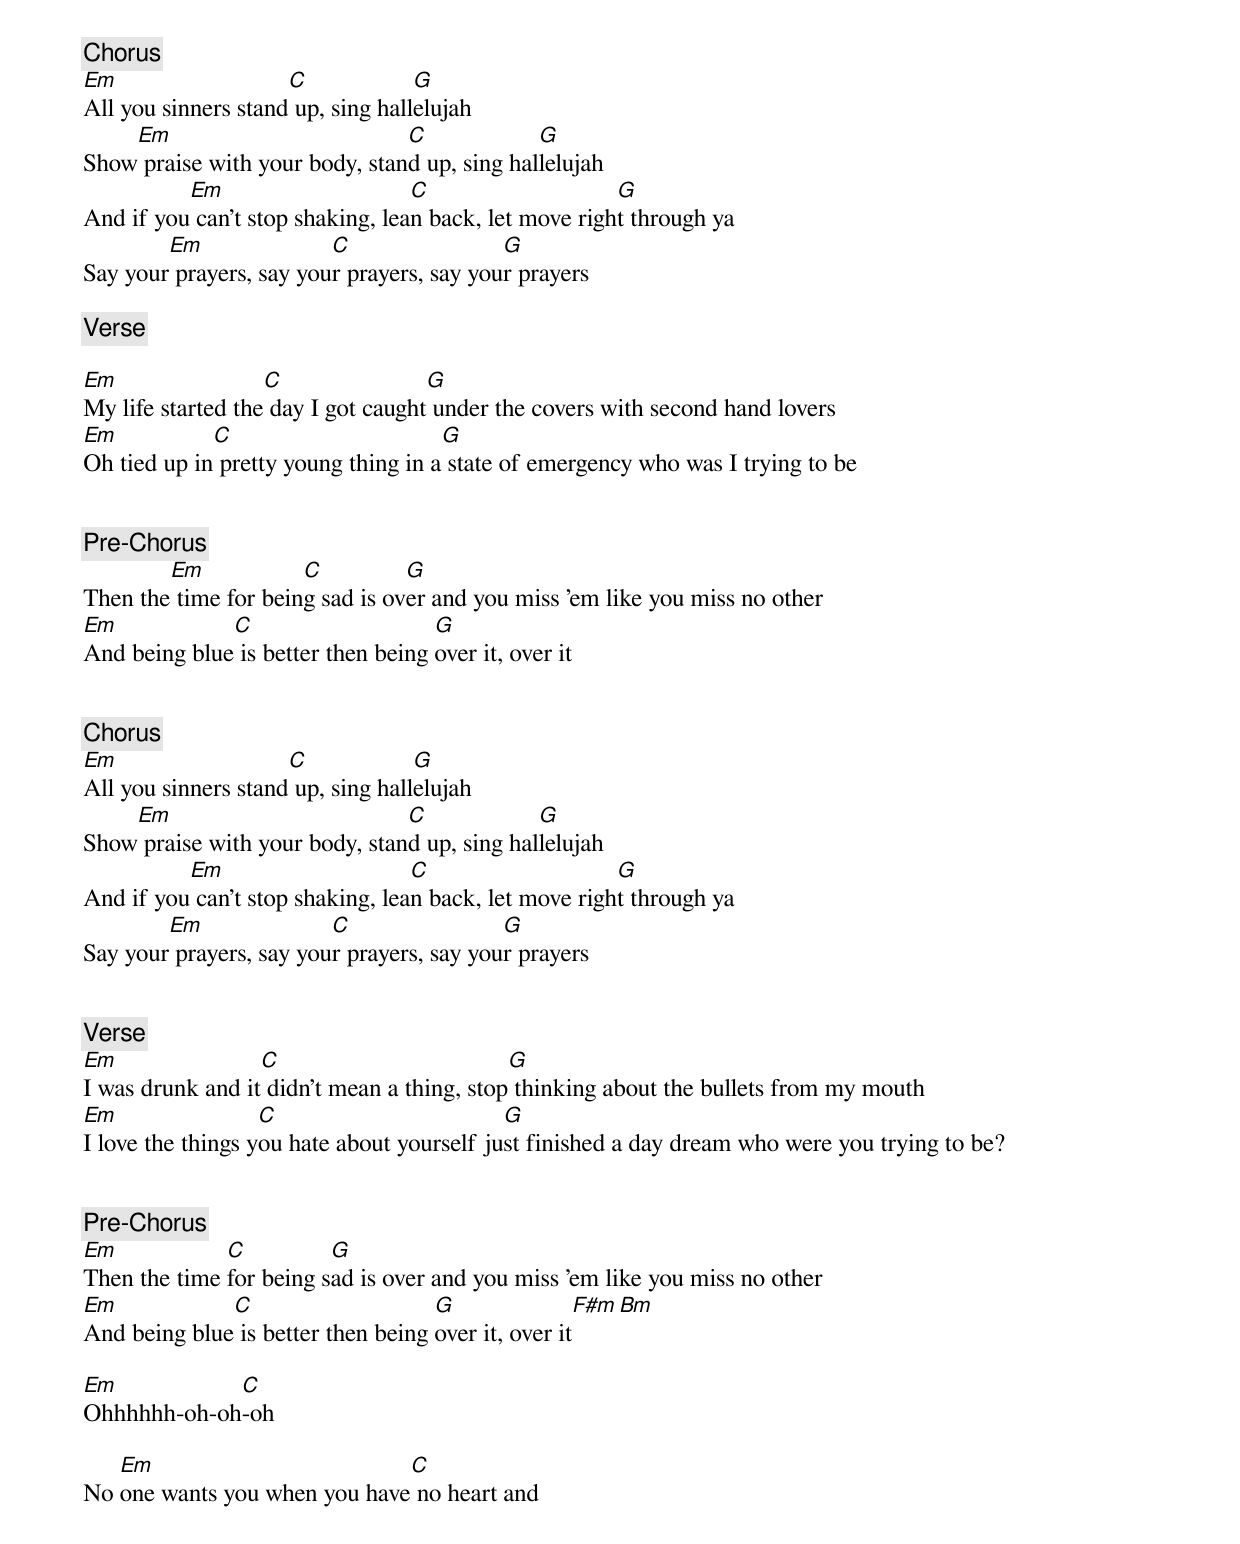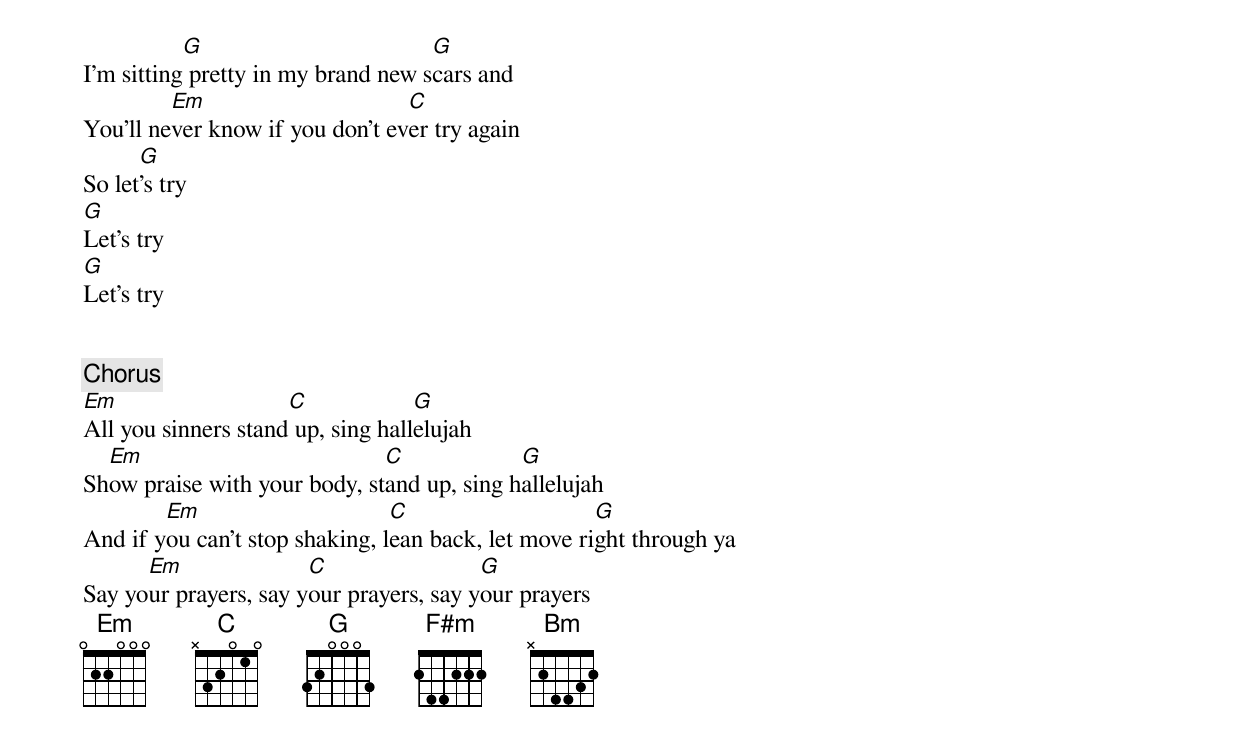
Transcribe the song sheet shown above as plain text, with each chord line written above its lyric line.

[Chorus]
Em                   C             G
All you sinners stand up, sing hallelujah
    Em                          C             G
Show praise with your body, stand up, sing hallelujah
          Em                      C                    G
And if you can't stop shaking, lean back, let move right through ya
        Em               C                 G
Say your prayers, say your prayers, say your prayers

[Verse]

Em                 C                G
My life started the day I got caught under the covers with second hand lovers
Em           C                       G
Oh tied up in pretty young thing in a state of emergency who was I trying to be


[Pre-Chorus]
        Em            C          G
Then the time for being sad is over and you miss 'em like you miss no other
Em            C                     G
And being blue is better then being over it, over it


[Chorus]
Em                   C             G
All you sinners stand up, sing hallelujah
    Em                          C             G
Show praise with your body, stand up, sing hallelujah
          Em                      C                    G
And if you can't stop shaking, lean back, let move right through ya
        Em               C                 G
Say your prayers, say your prayers, say your prayers


[Verse]
Em                C                         G
I was drunk and it didn't mean a thing, stop thinking about the bullets from my mouth
Em                 C                        G
I love the things you hate about yourself just finished a day dream who were you trying to be?


[Pre-Chorus]
Em            C          G
Then the time for being sad is over and you miss 'em like you miss no other
Em            C                     G                 F#m  Bm
And being blue is better then being over it, over it

Em           C
Ohhhhhh-oh-oh-oh

   Em                         C
No one wants you when you have no heart and
           G                        G
I’m sitting pretty in my brand new scars and
         Em                      C
You’ll never know if you don’t ever try again
      G
So let’s try
G
Let’s try
G
Let’s try


[Chorus]
Em                   C             G
All you sinners stand up, sing hallelujah
  Em                          C             G
Show praise with your body, stand up, sing hallelujah
        Em                      C                    G
And if you can't stop shaking, lean back, let move right through ya
      Em               C                 G
Say your prayers, say your prayers, say your prayers
